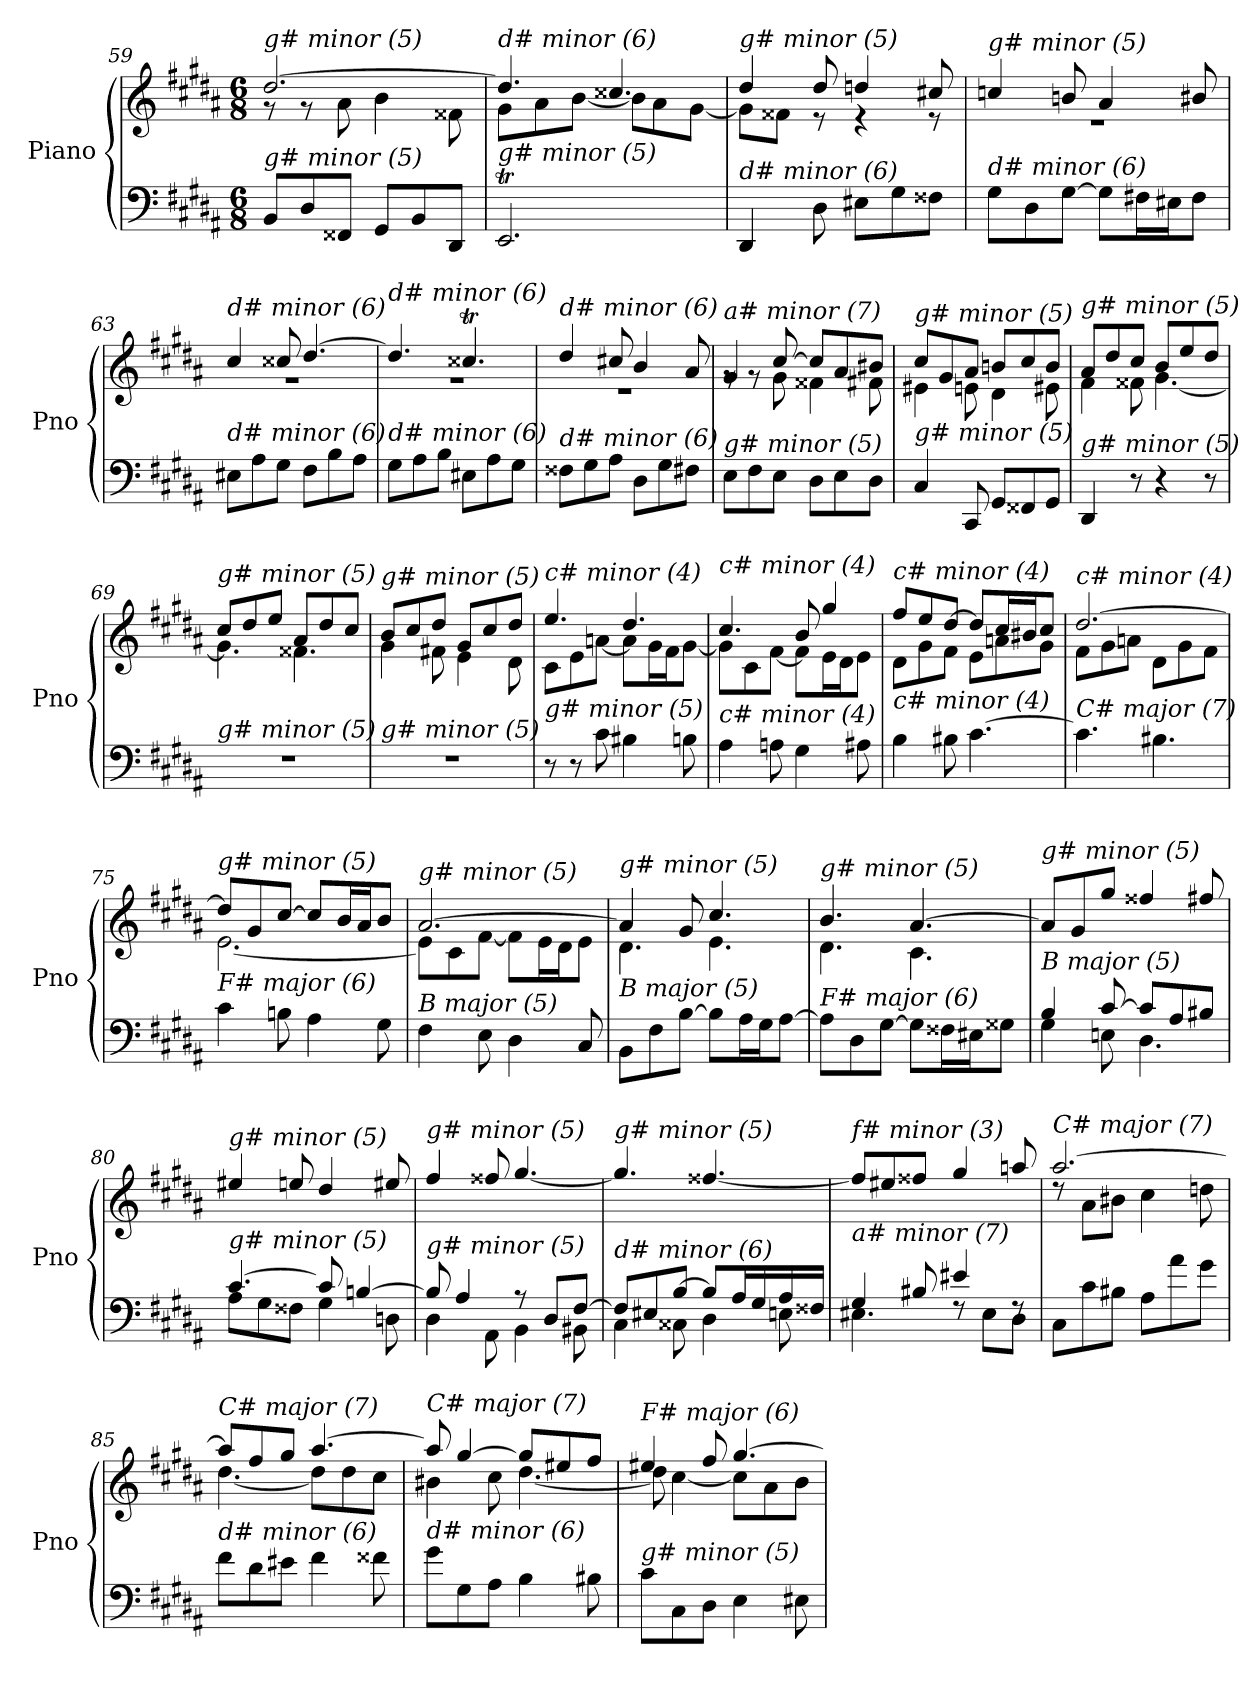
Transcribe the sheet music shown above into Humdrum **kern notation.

**kern	**kern
*part1	*part1
*staff2	*staff1
*I"Piano	*
*I'Pno	*
*clefF4	*clefG2
*k[f#c#g#d#a#]	*k[f#c#g#d#a#]
*M6/8	*M6/8
=59	=59
*	*^
!	!LO:TX:i:t=g# minor (5)	!
!LO:TX:i:t=g# minor (5)	!	!
8BB/L	[2.dd#/	8r
8D#/	.	8r
8FF##X/J	.	8a#\
8GG#/L	.	4b\
8BB/	.	.
8DD#/J	.	8f##X\
=60	=60	=60
!	!LO:TX:i:t=d# minor (6)	!
!LO:TX:i:t=g# minor (5)	!	!
2.EET/	4.dd#/]	8g#\L
.	.	8a#\
.	.	[8b\J
.	4.cc##X/	8b\L]
.	.	8a#\
.	.	[8g#\J
!!LO:PB:g=z	!!
=61	=61	=61
!	!LO:TX:i:t=g# minor (5)	!
!LO:TX:i:t=d# minor (6)	!	!
4DD#/	4dd#/	8g#\L]
.	.	8f##X\J
8D#\	8dd#/	8r
8E#X\L	4ddni/	4r
8G#\	.	.
8F##X\J	8cc#X/	8r
=62	=62	=62
!	!LO:TX:i:t=g# minor (5)	!
!LO:TX:i:t=d# minor (6)	!	!
8G#\L	4ccni/	2.r
8D#\	.	.
[8G#\J	8bn/	.
8G#\L]	4a#/	.
16F#X\L	.	.
16E#X\J	.	.
8F#\J	8b#Xj/	.
=63	=63	=63
!	!LO:TX:i:t=d# minor (6)	!
!LO:TX:i:t=d# minor (6)	!	!
8E#X\L	4cc#/	2.r
8A#\	.	.
8G#\J	8cc##X/	.
8F#\L	[4.dd#/	.
8B\	.	.
8A#\J	.	.
=64	=64	=64
!	!LO:TX:i:t=d# minor (6)	!
!LO:TX:i:t=d# minor (6)	!	!
8G#\L	4.dd#/]	2.r
8A#\	.	.
8B\J	.	.
8E#X\L	4.cc##Xt/	.
8A#\	.	.
8G#\J	.	.
=65	=65	=65
!	!LO:TX:i:t=d# minor (6)	!
!LO:TX:i:t=d# minor (6)	!	!
8F##Xj\L	4dd#/	2.r
8G#\	.	.
8A#\J	8cc#X/	.
8D#\L	4b/	.
8G#\	.	.
8F#X\J	8a#/	.
!!LO:LB:g=z	!!
=66	=66	=66
!	!LO:TX:i:t=a# minor (7)	!
!LO:TX:i:t=g# minor (5)	!	!
8E\L	4g#/	8rg
8F#\	.	8rg
8E\J	[8cc#/	8g#\
8D#\L	8cc#/L]	4f##X\
8E\	8a#/	.
8D#\J	8b#X/J	8f#X\
=67	=67	=67
!	!LO:TX:i:t=g# minor (5)	!
!LO:TX:i:t=g# minor (5)	!	!
4C#/	8cc#/L	4e#X\
.	8g#/	.
8CC#/	8a#/J	8en\
8GG#/L	8bn/L	4d#\
8FF##X/	8cc#/	.
8GG#/J	8b/J	8e#X\
=68	=68	=68
!	!LO:TX:i:t=g# minor (5)	!
!LO:TX:i:t=g# minor (5)	!	!
4DD#/	8a#/L	4f#\
.	8dd#/	.
8r	8cc#/J	8f##X\
4r	8b/L	[4.g#\
.	8ee/	.
8r	8dd#/J	.
=69	=69	=69
!	!LO:TX:i:t=g# minor (5)	!
!LO:TX:i:t=g# minor (5)	!	!
2.r	8cc#/L	4.g#\]
.	8dd#/	.
.	8ee/J	.
.	8a#/L	4.f##X\
.	8dd#/	.
.	8cc#/J	.
=70	=70	=70
!	!LO:TX:i:t=g# minor (5)	!
!LO:TX:i:t=g# minor (5)	!	!
2.r	8b/L	4g#\
.	8cc#/	.
.	8dd#/J	8f#X\
.	8g#/L	4e\
.	8cc#/	.
.	8dd#/J	8d#\
!!LO:LB:g=z	!!
=71	=71	=71
!	!LO:TX:i:t=c# minor (4)	!
!LO:TX:i:t=g# minor (5)	!	!
8r	4.ee/	8c#\L
8r	.	8e\
8c#\	.	[8an\J
4B#X\	4.dd#/	8a\L]
.	.	16g#\L
.	.	16f#\J
8Bn\	.	[8g#\J
=72	=72	=72
!	!LO:TX:i:t=c# minor (4)	!
!LO:TX:i:t=c# minor (4)	!	!
4A#\	4.cc#/	8g#\L]
.	.	8c#\
8An\	.	[8f#\J
4G#\	8b/	8f#\L]
.	4gg#/	16e\L
.	.	16d#\J
8A#X\	.	8e\J
=73	=73	=73
!	!LO:TX:i:t=c# minor (4)	!
!LO:TX:i:t=c# minor (4)	!	!
4B\	8ff#/L	8d#\L
.	8ee/	8g#\
8B#X\	[8dd#/J	8f#\J
[4.c#\	8dd#/L]	8e\L
.	16cc#/L	8an\
.	16b#X/J	.
.	8cc#/J	8g#\J
=74	=74	=74
!	!LO:TX:i:t=c# minor (4)	!
!LO:TX:i:t=C# major (7)	!	!
4.c#\]	[2.dd#/	8f#\L
.	.	8g#\
.	.	8an\J
4.B#X\	.	8d#\L
.	.	8g#\
.	.	8f#\J
=75	=75	=75
!	!LO:TX:i:t=g# minor (5)	!
!LO:TX:i:t=F# major (6)	!	!
4c#\	8dd#/L]	[2.e\
.	8g#/	.
8Bn\	[8cc#/J	.
4A#\	8cc#/L]	.
.	16b/L	.
.	16a#/J	.
8G#\	8b/J	.
!!LO:LB:g=z	!!
=76	=76	=76
!	!LO:TX:i:t=g# minor (5)	!
!LO:TX:i:t=B major (5)	!	!
4F#\	[2.a#/	8e\L]
.	.	8c#\
8E\	.	[8f#\J
4D#\	.	8f#\L]
.	.	16e\L
.	.	16d#\J
8C#/	.	8e\J
=77	=77	=77
!	!LO:TX:i:t=g# minor (5)	!
!LO:TX:i:t=B major (5)	!	!
8BB\L	4a#/]	4.d#\
8F#\	.	.
[8B\J	8g#/	.
8B\L]	4.cc#/	4.e\
16A#\L	.	.
16G#\J	.	.
[8A#\J	.	.
=78	=78	=78
!	!LO:TX:i:t=g# minor (5)	!
!LO:TX:i:t=F# major (6)	!	!
8A#\L]	4.b/	4.d#\
8D#\	.	.
[8G#\J	.	.
8G#\L]	[4.a#/	4.c#\
16F##Xj\L	.	.
16E#X\J	.	.
8G##i\J	.	.
*	*v	*v
=79	=79
*^	*
!	!	!LO:TX:i:t=g# minor (5)
!LO:TX:i:t=B major (5)	!	!
4B/	4G#\	8a#/L]
.	.	8g#/
[8c#/	8En\	8gg#/J
8c#/L]	4.D#\	4ff##X/
8A#/	.	.
8B#Xj/J	.	8ff#X/
=80	=80	=80
!	!	!LO:TX:i:t=g# minor (5)
!LO:TX:i:t=g# minor (5)	!	!
[4.c#/	8A#\L	4ee#X/
.	8G#\	.
.	8F##X\J	8een/
8c#/]	4G#\	4dd#/
[4Bn/	.	.
.	8Dni\	8ee#X/
!!LO:LB:g=z
=81	=81	=81
!	!	!LO:TX:i:t=g# minor (5)
!LO:TX:i:t=g# minor (5)	!	!
8B/]	4D#\	4ff#/
4A#/	.	.
.	8AA#\	8ff##X/
8r	4BB\	[4.gg#/
8D#/L	.	.
[8F#/J	8BB#X\	.
=82	=82	=82
!	!	!LO:TX:i:t=g# minor (5)
!LO:TX:i:t=d# minor (6)	!	!
8F#/L]	4C#\	4.gg#/]
8E#X/	.	.
[8B/J	8C##X\	.
8B/L]	4D#\	[4.ff##X/
16A#/L	.	.
16G#/	.	.
16A#/	8Eni\	.
16F##X/JJ	.	.
=83	=83	=83
!	!	!LO:TX:i:t=f# minor (3)
!LO:TX:i:t=a# minor (7)	!	!
4G#/	4.E#X\	8ff##/L]
.	.	8ee#X/
8B#X/	.	8ff##Xj/J
4e#X/	8rF	4gg#/
.	8E#\L	.
8rF	8D#\J	8aani/
=84	=84	=84
*	*	*^
!	!	!LO:TX:i:t=C# major (7)	!
!LO:TX:i:t=a# minor (7)	!	!	!
*v	*v	*	*
8C#\L	[2.aa#/	8rdd
8c#\	.	8a#\L
8B#X\J	.	8b#X\J
8A#\L	.	4cc#\
8a#\	.	.
8g#\J	.	8ddni\
=85	=85	=85
!	!LO:TX:i:t=C# major (7)	!
!LO:TX:i:t=d# minor (6)	!	!
8f#\L	8aa#/L]	[4.dd#\
8d#\	8ff#/	.
8e#X\J	8gg#/J	.
4f#\	[4.aa#/	8dd#\L]
.	.	8dd#\
8f##X\	.	8cc#\J
!!LO:LB:g=z	!!
=86	=86	=86
!	!LO:TX:i:t=C# major (7)	!
!LO:TX:i:t=d# minor (6)	!	!
8g#\L	8aa#/]	4b#X\
8G#\	[4gg#/	.
8A#\J	.	8cc#\
4B\	8gg#/L]	[4.dd#\
.	8ee#X/	.
8B#X\	8ff#/J	.
=87	=87	=87
!	!LO:TX:i:t=F# major (6)	!
!LO:TX:i:t=g# minor (5)	!	!
8c#\L	4ee#X/	8dd#\]
8C#\	.	[4cc#\
8D#\J	8ff#/	.
4E\	[4.gg#/	8cc#\L]
.	.	8a#\
8E#X\	.	8b\J
*	*v	*v
=	=
*-	*-
